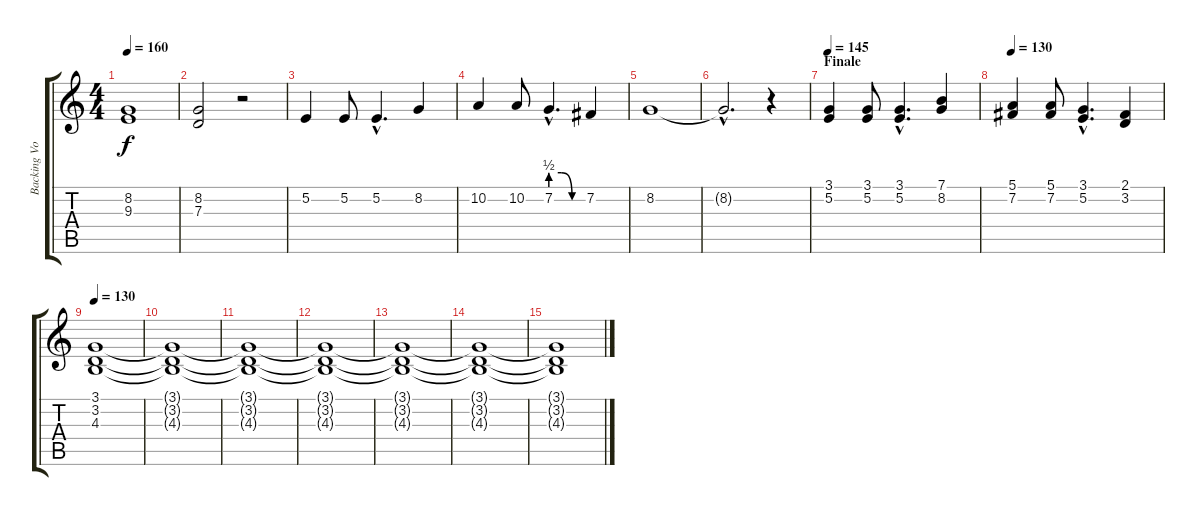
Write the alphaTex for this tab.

\track ("Backing Vocals" "Backing Vo") {instrument choiraahs}
\staff {score tabs}
\tuning (E4 B3 G3 D3 A2 E2) {hide}
\ts (4 4)
\tempo 160
\clef g2
\ks c
(8.2 9.3).1{dy f} |
(8.2 7.3).2 r.2 |
5.2.4 5.2.8 5.2{hac}.4{d} 8.2.4 |
10.2.4 10.2.8 7.2{be (custom 0 2 20 2 40 0 60 0) hac}.4{d} 7.2.4 |
8.2.1 |
8.2{hac t}.2{d} r.4 |
\section ("" "Finale")
\tempo 145
(3.1 5.2).4 (3.1 5.2).8 (3.1{hac} 5.2{hac}).4{d} (7.1 8.2).4 |
\tempo 130
(5.1 7.2).4 (5.1 7.2).8 (3.1{hac} 5.2{hac}).4{d} (2.1 3.2).4 |
\tempo 130
(3.1 3.2 4.3).1 |
(3.1{t} 3.2{t} 4.3{t}).1{volume 10} |
(3.1{t} 3.2{t} 4.3{t}).1{volume 7} |
(3.1{t} 3.2{t} 4.3{t}).1{volume 3} |
(3.1{t} 3.2{t} 4.3{t}).1{volume 0} |
(3.1{t} 3.2{t} 4.3{t}).1 |
(3.1{t} 3.2{t} 4.3{t}).1
